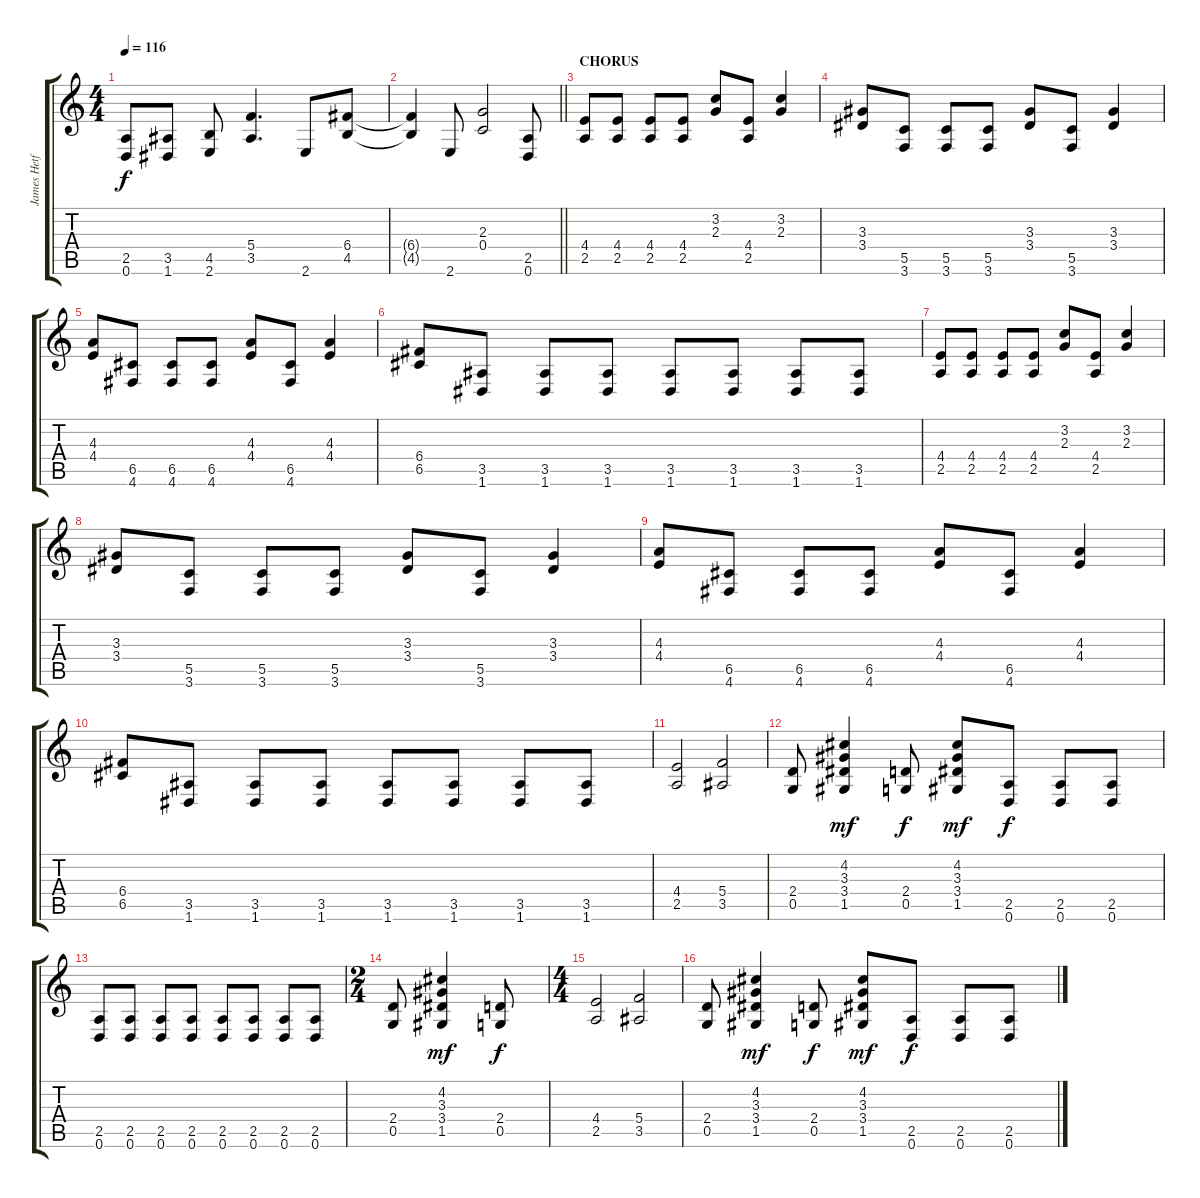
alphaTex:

\track ("James Hetfeild (Rhythm)" "James Hetf") {instrument overdrivenguitar}
\staff {score tabs}
\tuning (D4 A3 F3 C3 G2 D2) {hide}
\ts (4 4)
\tempo 116
\clef g2
\ks c
(2.5 0.6).8{dy f} (3.5 1.6).8 (4.5 2.6).8 (5.4 3.5).4{d} 2.6.8 (6.4 4.5).8 |
\barLineRight lightlight
(6.4{t} 4.5{t}).4 2.6.8 (2.3 0.4).2 (2.5 0.6).8 |
\section ("" "CHORUS")
(4.4 2.5).8 (4.4 2.5).8 (4.4 2.5).8 (4.4 2.5).8 (3.2 2.3).8 (4.4 2.5).8 (3.2 2.3).4 |
(3.3 3.4).8 (5.5 3.6).8 (5.5 3.6).8 (5.5 3.6).8 (3.3 3.4).8 (5.5 3.6).8 (3.3 3.4).4 |
(4.3 4.4).8 (6.5 4.6).8 (6.5 4.6).8 (6.5 4.6).8 (4.3 4.4).8 (6.5 4.6).8 (4.3 4.4).4 |
(6.4 6.5).8 (3.5 1.6).8 (3.5 1.6).8 (3.5 1.6).8 (3.5 1.6).8 (3.5 1.6).8 (3.5 1.6).8 (3.5 1.6).8 |
(4.4 2.5).8 (4.4 2.5).8 (4.4 2.5).8 (4.4 2.5).8 (3.2 2.3).8 (4.4 2.5).8 (3.2 2.3).4 |
(3.3 3.4).8 (5.5 3.6).8 (5.5 3.6).8 (5.5 3.6).8 (3.3 3.4).8 (5.5 3.6).8 (3.3 3.4).4 |
(4.3 4.4).8 (6.5 4.6).8 (6.5 4.6).8 (6.5 4.6).8 (4.3 4.4).8 (6.5 4.6).8 (4.3 4.4).4 |
(6.4 6.5).8 (3.5 1.6).8 (3.5 1.6).8 (3.5 1.6).8 (3.5 1.6).8 (3.5 1.6).8 (3.5 1.6).8 (3.5 1.6).8 |
(4.4 2.5).2 (5.4 3.5).2 |
(2.4 0.5).8 (4.2 3.3 3.4 1.5).4{dy mf} (2.4 0.5).8{dy f} (4.2 3.3 3.4 1.5).8{dy mf} (2.5 0.6).8{dy f} (2.5 0.6).8 (2.5 0.6).8 |
(2.5 0.6).8 (2.5 0.6).8 (2.5 0.6).8 (2.5 0.6).8 (2.5 0.6).8 (2.5 0.6).8 (2.5 0.6).8 (2.5 0.6).8 |
\ts (2 4)
(2.4 0.5).8 (4.2 3.3 3.4 1.5).4{dy mf} (2.4 0.5).8{dy f} |
\ts (4 4)
(4.4 2.5).2 (5.4 3.5).2 |
(2.4 0.5).8 (4.2 3.3 3.4 1.5).4{dy mf} (2.4 0.5).8{dy f} (4.2 3.3 3.4 1.5).8{dy mf} (2.5 0.6).8{dy f} (2.5 0.6).8 (2.5 0.6).8
